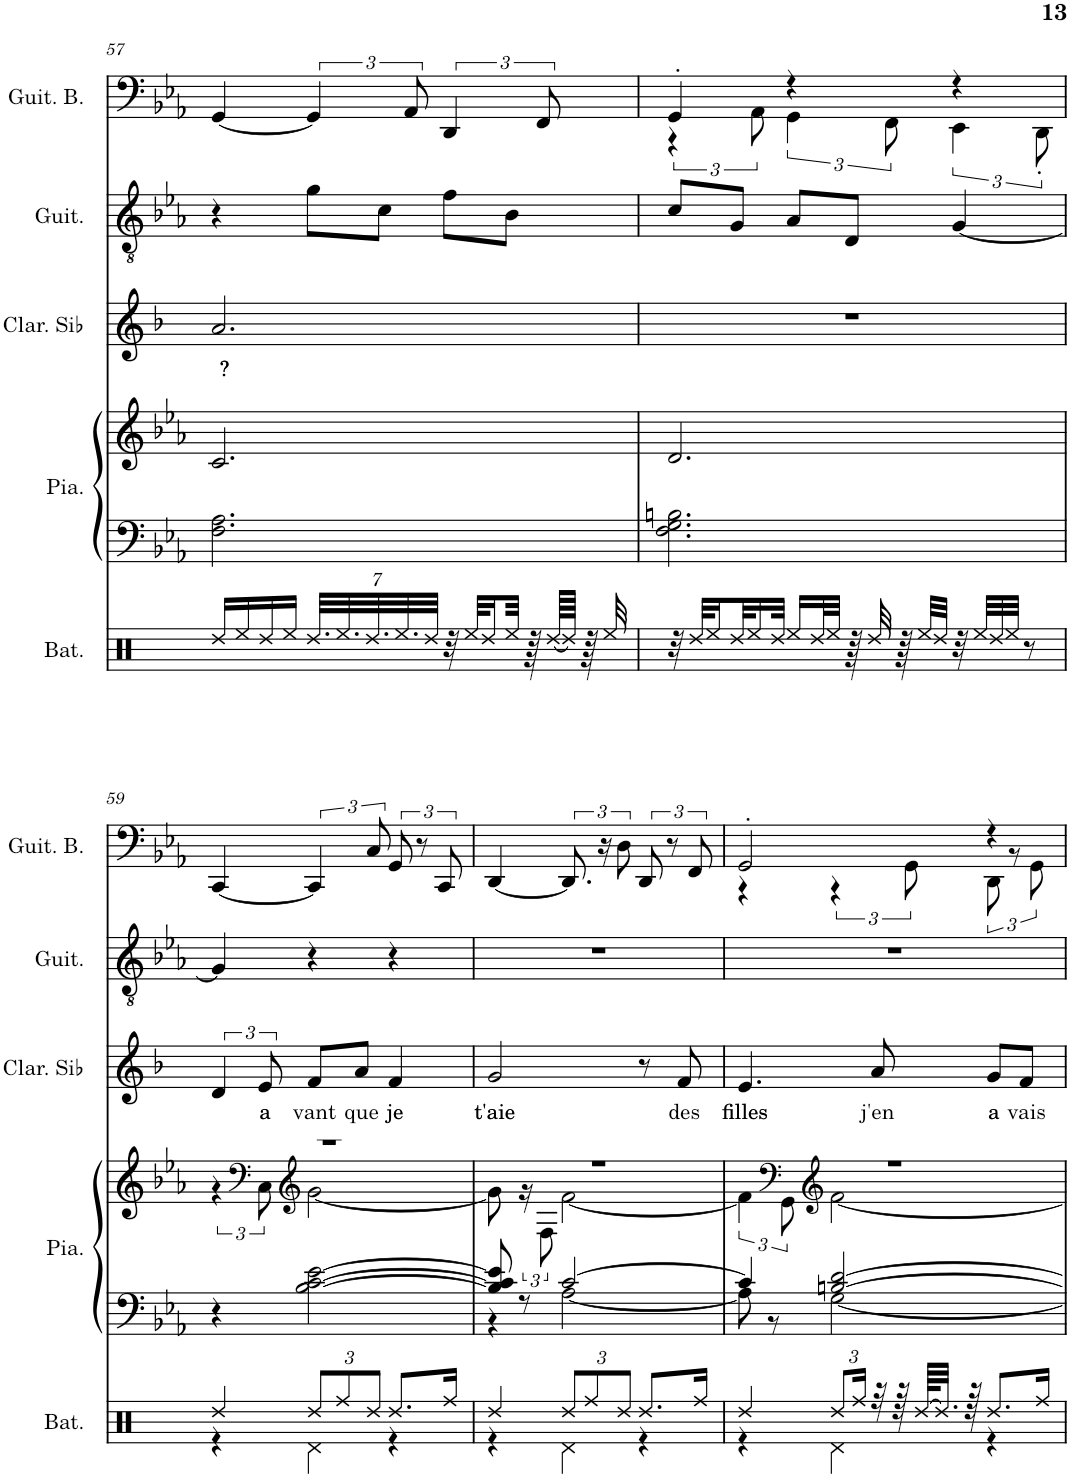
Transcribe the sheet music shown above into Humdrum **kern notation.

**kern	**kern	**kern	**kern	**text	**kern	**kern
*part5	*part4	*part4	*part3	*part3	*part2	*part1
*staff6	*staff5	*staff4	*staff3	*staff3	*staff2	*staff1
*I"Batterie	*I"Piano	*	*I"Clarinette en Sib	*	*I"Guitare classique	*I"Guitare Basse
*I'Bat.	*I'Pia.	*	*I'Clar. Sib	*	*I'Guit.	*I'Guit. B.
!!LO:PB:g=z
*clefX	*clefF4	*clefG2	*clefG2	*	*clefGv2	*clefF4
*	*	*	*Trd1c2	*	*	*Trd7c12
*k[]	*k[b-e-a-]	*k[b-e-a-]	*k[b-]	*	*k[b-e-a-]	*k[b-e-a-]
*M3/4	*M3/4	*M3/4	*M3/4	*	*M3/4	*M3/4
=57	=57	=57	=57	=57	=57	=57
!	!	!	!	!LO:LY:b	!	!
16Rdd/LL	2.F\ 2.A-\	2.c/	2.a/	?	4r	[4GG/
16Ree/	.	.	.	.	.	.
16Rdd/	.	.	.	.	.	.
16Ree/JJ	.	.	.	.	.	.
*Xbrackettup	*	*	*	*	*	*
28.Rdd/LLL	.	.	.	.	8g\L	6GG/]
28.Ree/	.	.	.	.	.	.
28.Rdd/	.	.	.	.	.	.
.	.	.	.	.	8c\J	.
28.Ree/	.	.	.	.	.	.
.	.	.	.	.	.	12AA-/
28Rdd/JJJ	.	.	.	.	.	.
32r	.	.	.	.	8f\L	6DD/
32Ree/KLL	.	.	.	.	.	.
16Rdd/	.	.	.	.	.	.
32Ree/JJk	.	.	.	.	8B-\J	.
64r	.	.	.	.	.	.
.	.	.	.	.	.	12FF/
[64Rdd/LLLL	.	.	.	.	.	.
64Rdd/JJJJ]	.	.	.	.	.	.
64r	.	.	.	.	.	.
32Ree/	.	.	.	.	.	.
=58	=58	=58	=58	=58	=58	=58
*	*	*	*	*	*	*^
32r	2.F\ 2.G\ 2.Bn\	2.d/	2.r	.	8c/L	4GG'/	6r
32Rdd/KLL	.	.	.	.	.	.	.
16Ree/	.	.	.	.	.	.	.
32Rdd/K	.	.	.	.	8G/J	.	.
16Ree/	.	.	.	.	.	.	.
.	.	.	.	.	.	.	12AA-\
32Rdd/JJk	.	.	.	.	.	.	.
16Ree/LL	.	.	.	.	8A-/L	4r	6GG\
32Rdd/L	.	.	.	.	.	.	.
32Ree/JJJ	.	.	.	.	.	.	.
64r	.	.	.	.	8D/J	.	.
32Rdd/	.	.	.	.	.	.	.
.	.	.	.	.	.	.	12FF\
64r	.	.	.	.	.	.	.
32Ree/LLL	.	.	.	.	.	.	.
32Rdd/JJJ	.	.	.	.	.	.	.
32r	.	.	.	.	[4G/	4r	6EE-\
32Ree/LLL	.	.	.	.	.	.	.
32Rdd/	.	.	.	.	.	.	.
32Ree/JJJ	.	.	.	.	.	.	.
8r	.	.	.	.	.	.	.
.	.	.	.	.	.	.	12DD'\
*	*	*	*	*	*	*v	*v
!!LO:LB:g=z
=59	=59	=59	=59	=59	=59	=59
*^	*	*^	*	*	*	*
4Rdd/	4r	4r	2.r	6r	6d/	.	4G/]	[4CC/
*	*	*	*clefF4	*	*	*	*	*
!	!	!	!	!	!	!LO:LY:b	!	!
.	.	.	.	12C\	12e/	a	.	.
*	*	*	*clefG2	*	*	*	*	*
!	!	!	!	!	!	!LO:LY:b	!	!
12Rdd/L	4Rd\	[2B-\ [2c\ [2e-\	.	[2g\	8f/L	vant	4r	6CC/]
12Rff/	.	.	.	.	.	.	.	.
!	!	!	!	!	!	!LO:LY:b	!	!
.	.	.	.	.	8a/J	que	.	.
12Rdd/J	.	.	.	.	.	.	.	12C/
!	!	!	!	!	!	!LO:LY:b	!	!
8.Rdd/L	4r	.	.	.	4f/	je	4r	12GG/
.	.	.	.	.	.	.	.	12r
.	.	.	.	.	.	.	.	12CC/
16Rff/Jk	.	.	.	.	.	.	.	.
=60	=60	=60	=60	=60	=60	=60	=60	=60
*	*	*^	*	*	*	*	*	*
!	!	!	!	!	!	!	!LO:LY:b	!	!
4Rdd/	4r	8B-/] 8c/] 8e-/]	4r	2.r	8g\]	2g/	t'aie	2.r	[4DD/
.	.	8r	.	.	24r	.	.	.	.
.	.	.	.	.	12F\	.	.	.	.
12Rdd/L	4Rd\	[2c/	[2A-\	.	[2f\	.	.	.	12.DD/]
12Rff/	.	.	.	.	.	.	.	.	.
.	.	.	.	.	.	.	.	.	24r
12Rdd/J	.	.	.	.	.	.	.	.	12D\
8.Rdd/L	4r	.	.	.	.	8r	.	.	12DD/
.	.	.	.	.	.	.	.	.	12r
!	!	!	!	!	!	!	!LO:LY:b	!	!
.	.	.	.	.	.	8f/	des	.	.
.	.	.	.	.	.	.	.	.	12FF/
16Rff/Jk	.	.	.	.	.	.	.	.	.
=61	=61	=61	=61	=61	=61	=61	=61	=61	=61
!	!	!	!	!	!	!	!LO:LY:b	!	!
*	*	*	*	*	*	*	*	*	*^
4Rdd/	4r	4c/]	8A-\]	2.r	6f\]	4.e/	filles	2.r	2GG'/	4r
.	.	.	8r	.	.	.	.	.	.	.
*	*	*	*	*clefF4	*	*	*	*	*	*
.	.	.	.	.	12GG\	.	.	.	.	.
*	*	*	*	*clefG2	*	*	*	*	*	*
12Rdd/L	4Rd\	[2Bn/ [2d/	[2G\	.	[2f\	.	.	.	.	6r
24Rff/Jk	.	.	.	.	.	.	.	.	.	.
!	!	!	!	!	!	!	!LO:LY:b	!	!	!
32r	.	.	.	.	.	8a/	j'en	.	.	.
64r	.	.	.	.	.	.	.	.	.	.
.	.	.	.	.	.	.	.	.	.	12GG\
[64Rdd/KLLL	.	.	.	.	.	.	.	.	.	.
32.Rdd/JJJ]	.	.	.	.	.	.	.	.	.	.
64r	.	.	.	.	.	.	.	.	.	.
!	!	!	!	!	!	!	!LO:LY:b	!	!	!
8.Rdd/L	4r	.	.	.	.	8g/L	a	.	4r	12DD\
.	.	.	.	.	.	.	.	.	.	12r
!	!	!	!	!	!	!	!LO:LY:b	!	!	!
.	.	.	.	.	.	8f/J	vais	.	.	.
.	.	.	.	.	.	.	.	.	.	12GG\
16Rff/Jk	.	.	.	.	.	.	.	.	.	.
*v	*v	*	*	*	*	*	*	*	*v	*v
*	*v	*v	*	*	*	*	*	*
*	*	*v	*v	*	*	*	*
=	=	=	=	=	=	=
*-	*-	*-	*-	*-	*-	*-
